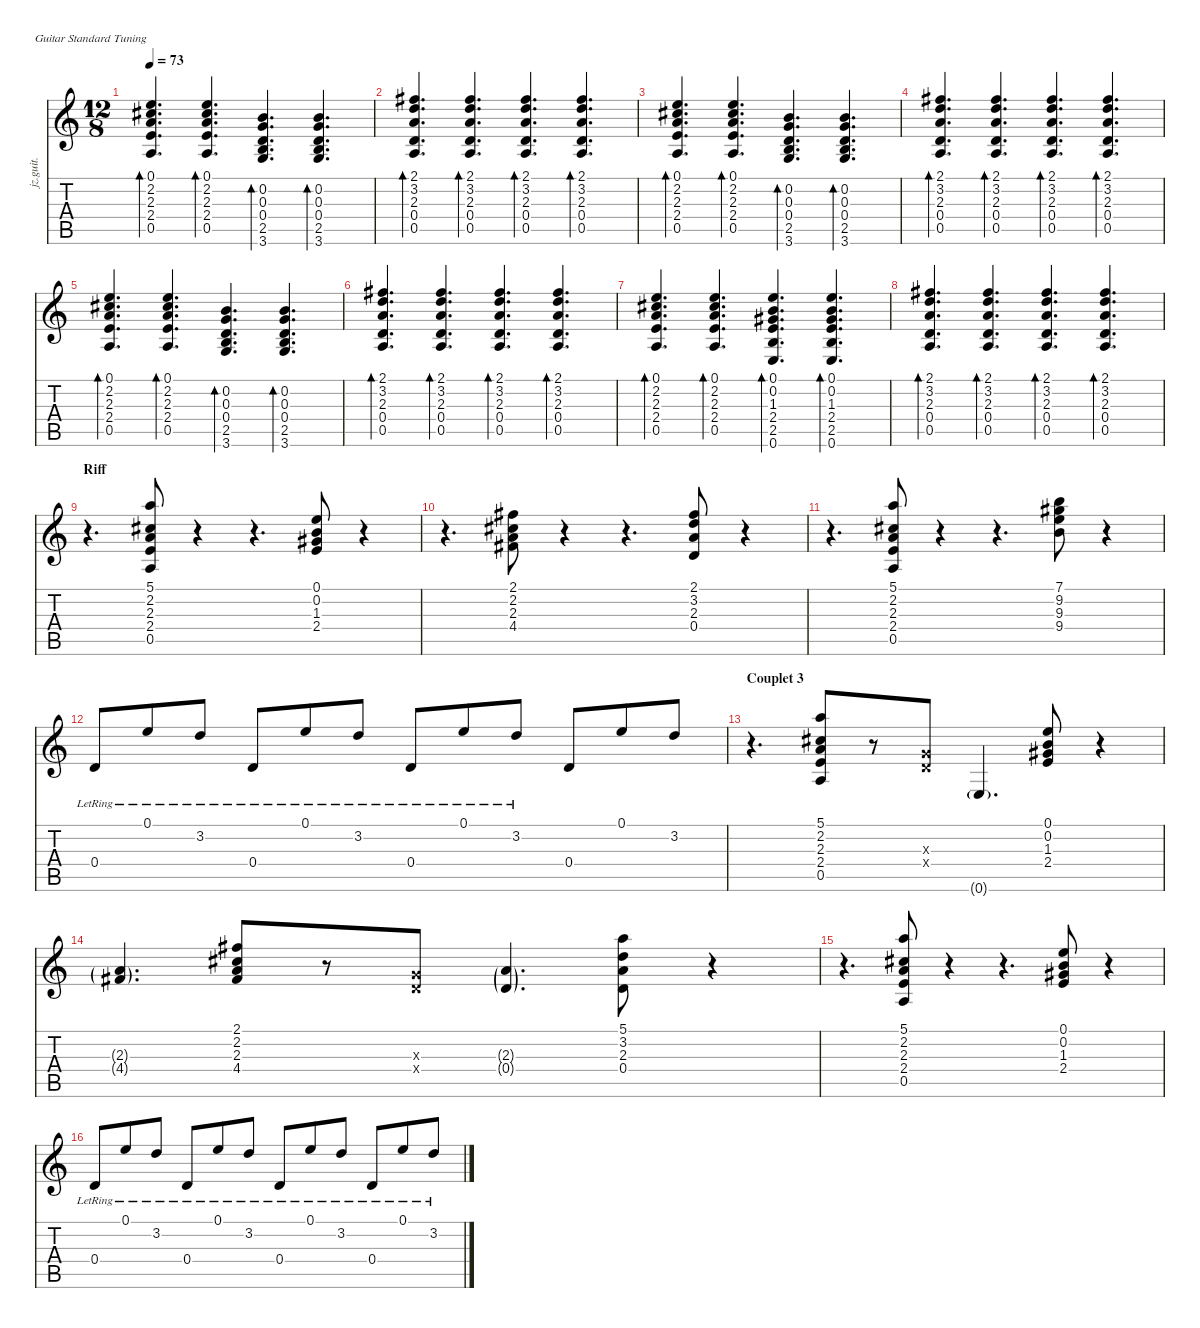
\defaultSystemsLayout 4
\hideDynamics
\bracketExtendMode nobrackets
\otherSystemsTrackNameOrientation horizontal
\track ("Guitar (clean 1)" "jz.guit.") {instrument electricguitarjazz}
\staff {score tabs}
\tuning (E4 B3 G3 D3 A2 E2)
\ts (12 8)
\tempo 73
\clef g2
\ks c
(0.1 2.2{acc #} 2.3 2.4 0.5).4{d bd 60 dy f beam Up} (0.1 2.2{acc #} 2.3 2.4 0.5).4{d bd 60 beam Up} (0.2 0.3 0.4 2.5 3.6).4{d bd 60 beam Up} (0.2 0.3 0.4 2.5 3.6).4{d bd 60 beam Up} |
(2.1{acc #} 3.2 2.3 0.4 0.5).4{d bd 60 beam Up} (2.1{acc #} 3.2 2.3 0.4 0.5).4{d bd 60 beam Up} (2.1{acc #} 3.2 2.3 0.4 0.5).4{d bd 60 beam Up} (2.1{acc #} 3.2 2.3 0.4 0.5).4{d bd 60 beam Up} |
(0.1 2.2{acc #} 2.3 2.4 0.5).4{d bd 60 beam Up} (0.1 2.2{acc #} 2.3 2.4 0.5).4{d bd 60 beam Up} (0.2 0.3 0.4 2.5 3.6).4{d bd 60 beam Up} (0.2 0.3 0.4 2.5 3.6).4{d bd 60 beam Up} |
(2.1{acc #} 3.2 2.3 0.4 0.5).4{d bd 60 beam Up} (2.1{acc #} 3.2 2.3 0.4 0.5).4{d bd 60 beam Up} (2.1{acc #} 3.2 2.3 0.4 0.5).4{d bd 60 beam Up} (2.1{acc #} 3.2 2.3 0.4 0.5).4{d bd 60 beam Up} |
(0.1 2.2{acc #} 2.3 2.4 0.5).4{d bd 60 beam Up} (0.1 2.2{acc #} 2.3 2.4 0.5).4{d bd 60 beam Up} (0.2 0.3 0.4 2.5 3.6).4{d bd 60 beam Up} (0.2 0.3 0.4 2.5 3.6).4{d bd 60 beam Up} |
(2.1{acc #} 3.2 2.3 0.4 0.5).4{d bd 60 beam Up} (2.1{acc #} 3.2 2.3 0.4 0.5).4{d bd 60 beam Up} (2.1{acc #} 3.2 2.3 0.4 0.5).4{d bd 60 beam Up} (2.1{acc #} 3.2 2.3 0.4 0.5).4{d bd 60 beam Up} |
(0.1 2.2{acc #} 2.3 2.4 0.5).4{d bd 60 beam Up} (0.1 2.2{acc #} 2.3 2.4 0.5).4{d bd 60 beam Up} (0.1 0.2 1.3{acc #} 2.4 2.5 0.6).4{d bd 60 beam Up} (0.1 0.2 1.3{acc #} 2.4 2.5 0.6).4{d bd 60 beam Up} |
(2.1{acc #} 3.2 2.3 0.4 0.5).4{d bd 60 beam Up} (2.1{acc #} 3.2 2.3 0.4 0.5).4{d bd 60 beam Up} (2.1{acc #} 3.2 2.3 0.4 0.5).4{d bd 60 beam Up} (2.1{acc #} 3.2 2.3 0.4 0.5).4{d bd 60 beam Up} |
\section ("" "Riff")
r.4{d beam Down} (5.1 2.2{acc #} 2.3 2.4 0.5).8{beam Up} r.4{beam Up} r.4{d beam Up} (0.1 0.2 1.3{acc #} 2.4).8{beam Up} r.4{beam Up} |
r.4{d beam Down} (2.1{acc #} 2.2{acc #} 2.3 4.4{acc #}).8{beam Down} r.4{beam Down} r.4{d beam Down} (2.1{acc #} 3.2 2.3 0.4).8{beam Up} r.4{beam Up} |
r.4{d beam Down} (5.1 2.2{acc #} 2.3 2.4 0.5).8{beam Up} r.4{beam Up} r.4{d beam Up} (7.1 9.2{acc #} 9.3 9.4).8{beam Down} r.4{beam Down} |
0.4{lr}.8{beam Up} 0.1{lr}.8{beam Up} 3.2{lr}.8{beam Up} 0.4{lr}.8{beam Up} 0.1{lr}.8{beam Up} 3.2{lr}.8{beam Up} 0.4{lr}.8{beam Up} 0.1{lr}.8{beam Up} 3.2{lr}.8{beam Up} 0.4.8{beam Up} 0.1.8{beam Up} 3.2.8{beam Up} |
\section ("" "Couplet 3")
r.4{d beam Down} (5.1 2.2{acc #} 2.3 2.4 0.5).8{beam Up} r.8{beam Up} (0.3{x} 0.4{x}).8{beam Up} 0.6{g}.4{d beam Up} (0.1 0.2 1.3{acc #} 2.4).8{beam Up} r.4{beam Up} |
(2.3{g} 4.4{g acc #}).4{d beam Up} (2.1{acc #} 2.2{acc #} 2.3 4.4{acc #}).8{beam Up} r.8{beam Up} (0.3{x} 0.4{x}).8{beam Up} (2.3{g} 0.4{g}).4{d beam Up} (5.1 3.2 2.3 0.4).8{beam Down} r.4{beam Down} |
r.4{d beam Down} (5.1 2.2{acc #} 2.3 2.4 0.5).8{beam Up} r.4{beam Up} r.4{d beam Up} (0.1 0.2 1.3{acc #} 2.4).8{beam Up} r.4{beam Up} |
0.4{lr}.8{beam Up} 0.1{lr}.8{beam Up} 3.2{lr}.8{beam Up} 0.4{lr}.8{beam Up} 0.1{lr}.8{beam Up} 3.2{lr}.8{beam Up} 0.4{lr}.8{beam Up} 0.1{lr}.8{beam Up} 3.2{lr}.8{beam Up} 0.4{lr}.8{beam Up} 0.1{lr}.8{beam Up} 3.2{lr}.8{beam Up}
